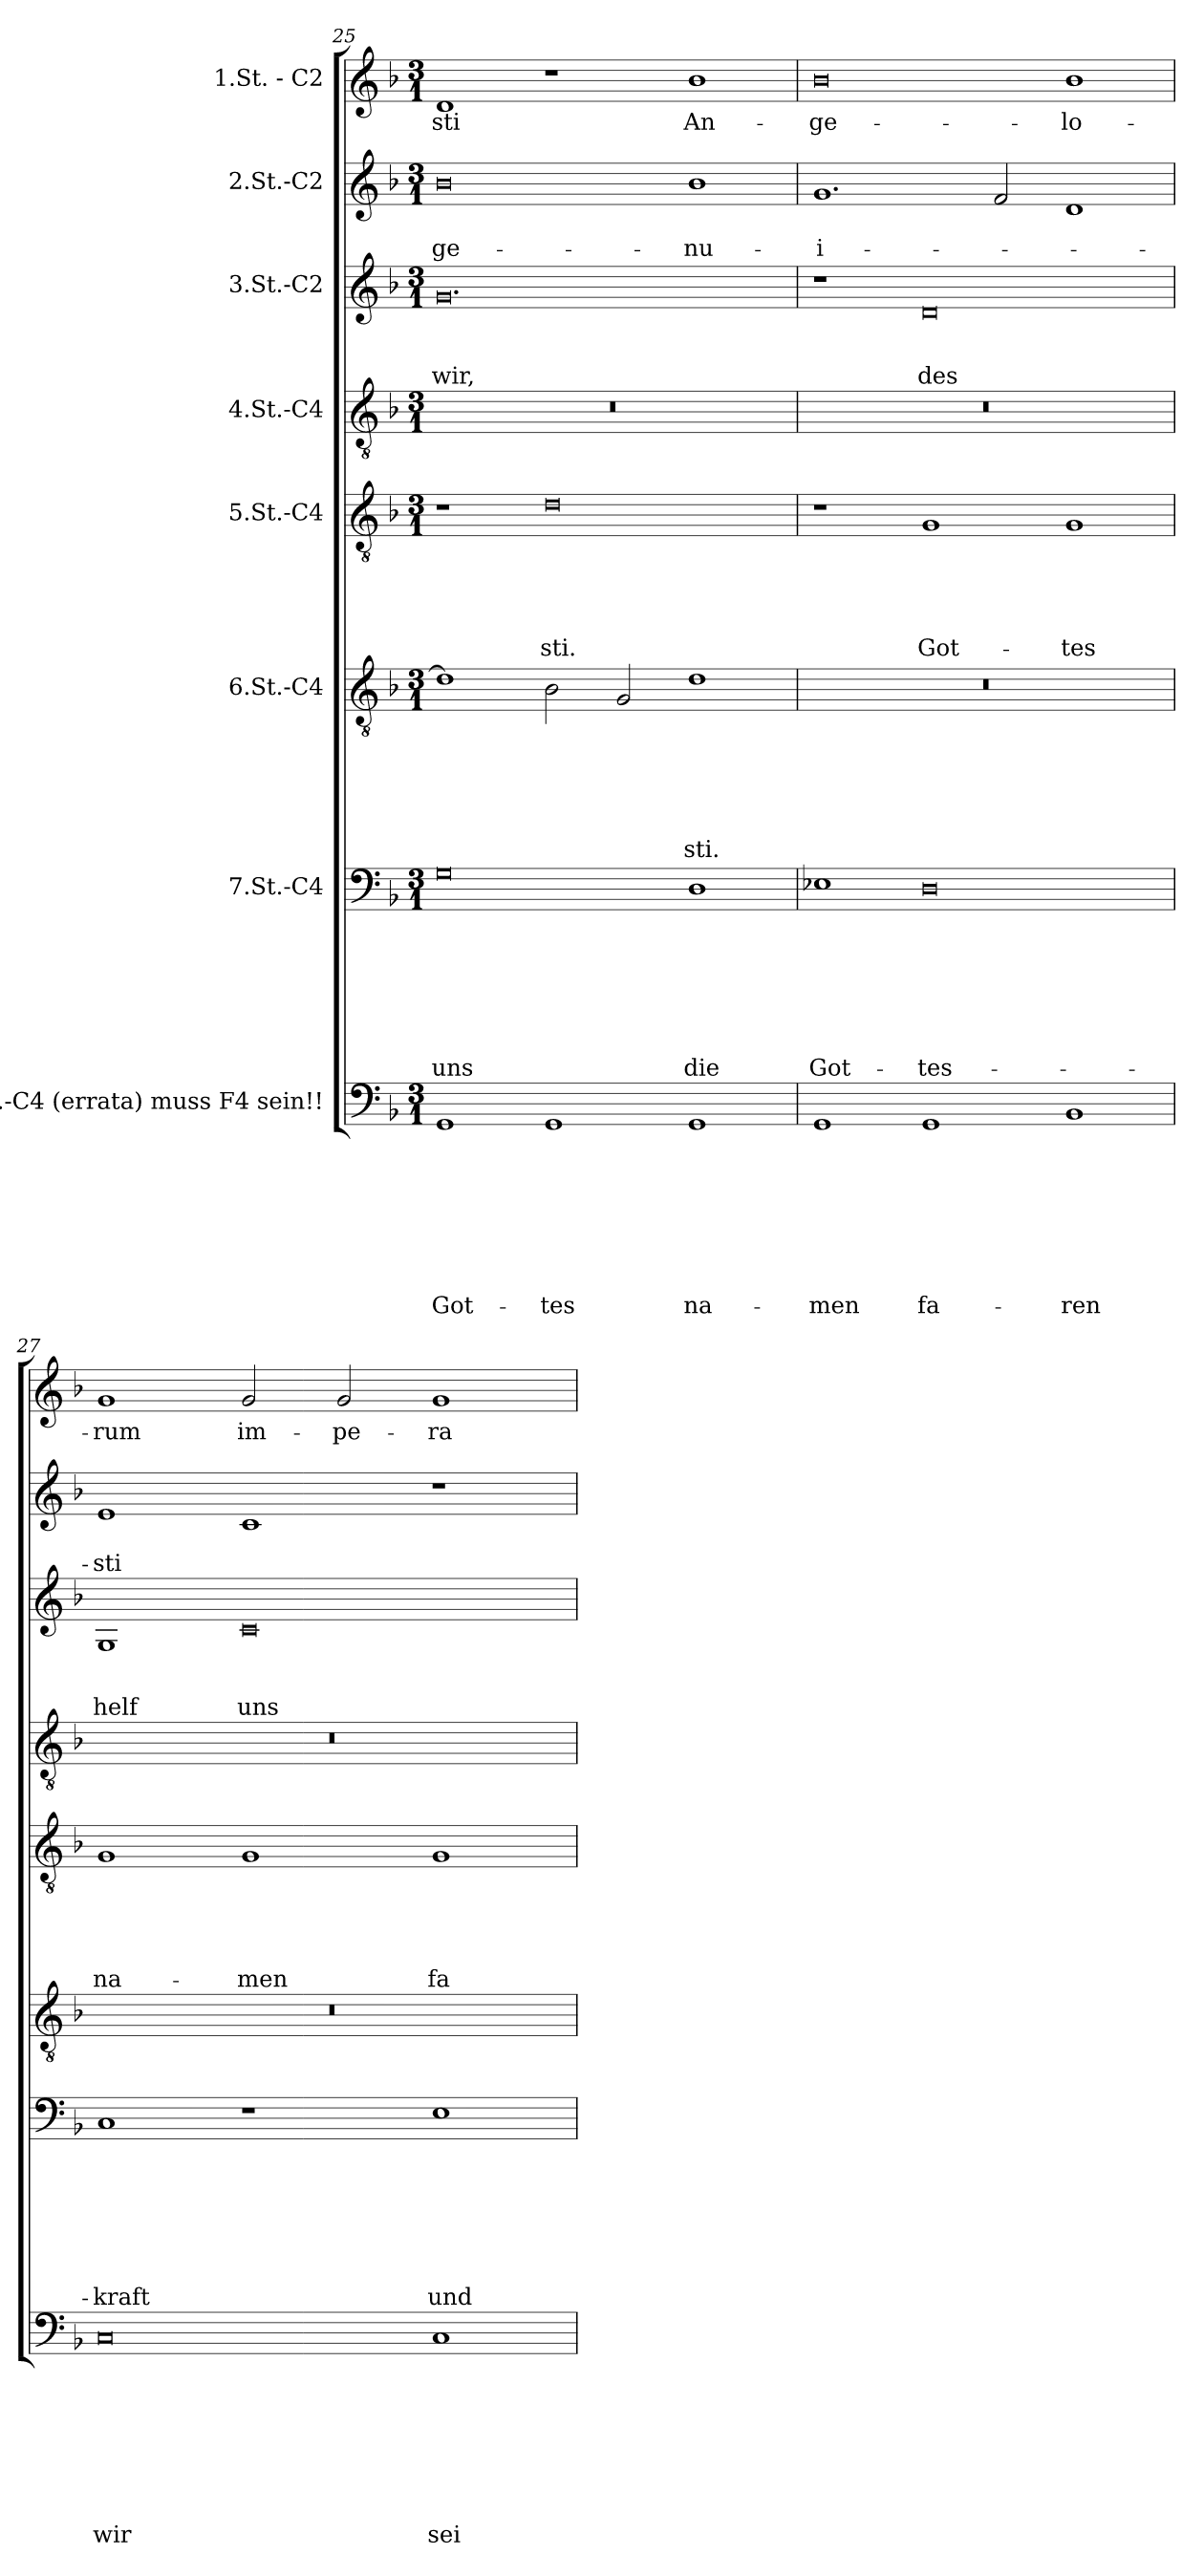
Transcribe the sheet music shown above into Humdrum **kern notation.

**kern	**text	**text	**text	**text	**text	**text	**text	**text	**kern	**text	**text	**text	**text	**text	**text	**text	**kern	**text	**text	**text	**text	**text	**text	**kern	**text	**text	**text	**text	**text	**kern	**kern	**text	**text	**text	**kern	**text	**text	**kern	**text
*part8	*part8	*part8	*part8	*part8	*part8	*part8	*part8	*part8	*part7	*part7	*part7	*part7	*part7	*part7	*part7	*part7	*part6	*part6	*part6	*part6	*part6	*part6	*part6	*part5	*part5	*part5	*part5	*part5	*part5	*part4	*part3	*part3	*part3	*part3	*part2	*part2	*part2	*part1	*part1
*staff8	*staff8	*staff8	*staff8	*staff8	*staff8	*staff8	*staff8	*staff8	*staff7	*staff7	*staff7	*staff7	*staff7	*staff7	*staff7	*staff7	*staff6	*staff6	*staff6	*staff6	*staff6	*staff6	*staff6	*staff5	*staff5	*staff5	*staff5	*staff5	*staff5	*staff4	*staff3	*staff3	*staff3	*staff3	*staff2	*staff2	*staff2	*staff1	*staff1
*I"8.St.-C4 (errata) muss F4 sein!!	*	*	*	*	*	*	*	*	*I"7.St.-C4	*	*	*	*	*	*	*	*I"6.St.-C4	*	*	*	*	*	*	*I"5.St.-C4	*	*	*	*	*	*I"4.St.-C4	*I"3.St.-C2	*	*	*	*I"2.St.-C2	*	*	*I"1.St. - C2	*
!!LO:LB:g=z
*clefF4	*	*	*	*	*	*	*	*	*clefF4	*	*	*	*	*	*	*	*clefGv2	*	*	*	*	*	*	*clefGv2	*	*	*	*	*	*clefGv2	*clefG2	*	*	*	*clefG2	*	*	*clefG2	*
*k[b-]	*	*	*	*	*	*	*	*	*k[b-]	*	*	*	*	*	*	*	*k[b-]	*	*	*	*	*	*	*k[b-]	*	*	*	*	*	*k[b-]	*k[b-]	*	*	*	*k[b-]	*	*	*k[b-]	*
*F:	*	*	*	*	*	*	*	*	*F:	*	*	*	*	*	*	*	*F:	*	*	*	*	*	*	*F:	*	*	*	*	*	*F:	*F:	*	*	*	*F:	*	*	*F:	*
*M3/1	*	*	*	*	*	*	*	*	*M3/1	*	*	*	*	*	*	*	*M3/1	*	*	*	*	*	*	*M3/1	*	*	*	*	*	*M3/1	*M3/1	*	*	*	*M3/1	*	*	*M3/1	*
=25	=25	=25	=25	=25	=25	=25	=25	=25	=25	=25	=25	=25	=25	=25	=25	=25	=25	=25	=25	=25	=25	=25	=25	=25	=25	=25	=25	=25	=25	=25	=25	=25	=25	=25	=25	=25	=25	=25	=25
1GG	.	.	.	.	.	.	.	Got-	0G	.	.	.	.	.	.	uns	1d]	.	.	.	.	.	.	1r	.	.	.	.	.	0.r	0.g	.	.	wir,	0b-	.	ge-	1d	-sti
1GG	.	.	.	.	.	.	.	-tes	.	.	.	.	.	.	.	.	2B-\	.	.	.	.	.	.	0d	.	.	.	.	-sti.	.	.	.	.	.	.	.	.	1r	.
.	.	.	.	.	.	.	.	.	.	.	.	.	.	.	.	.	2G/	.	.	.	.	.	.	.	.	.	.	.	.	.	.	.	.	.	.	.	.	.	.
1GG	.	.	.	.	.	.	.	na-	1D	.	.	.	.	.	.	die	1d	.	.	.	.	.	-sti.	.	.	.	.	.	.	.	.	.	.	.	1b-	.	-nu-	1b-	An-
=26	=26	=26	=26	=26	=26	=26	=26	=26	=26	=26	=26	=26	=26	=26	=26	=26	=26	=26	=26	=26	=26	=26	=26	=26	=26	=26	=26	=26	=26	=26	=26	=26	=26	=26	=26	=26	=26	=26	=26
1GG	.	.	.	.	.	.	.	-men	1E-	.	.	.	.	.	.	Got-	0.r	.	.	.	.	.	.	1r	.	.	.	.	.	0.r	1r	.	.	.	1.g	.	-i-	0b-	-ge-
1GG	.	.	.	.	.	.	.	fa-	0D	.	.	.	.	.	.	-tes-	.	.	.	.	.	.	.	1G	.	.	.	.	Got-	.	0d	.	.	des	.	.	.	.	.
.	.	.	.	.	.	.	.	.	.	.	.	.	.	.	.	.	.	.	.	.	.	.	.	.	.	.	.	.	.	.	.	.	.	.	2f/	.	.	.	.
1BB-	.	.	.	.	.	.	.	-ren	.	.	.	.	.	.	.	.	.	.	.	.	.	.	.	1G	.	.	.	.	-tes	.	.	.	.	.	1d	.	.	1b-	-lo-
=27	=27	=27	=27	=27	=27	=27	=27	=27	=27	=27	=27	=27	=27	=27	=27	=27	=27	=27	=27	=27	=27	=27	=27	=27	=27	=27	=27	=27	=27	=27	=27	=27	=27	=27	=27	=27	=27	=27	=27
0C	.	.	.	.	.	.	.	wir	1C	.	.	.	.	.	.	-kraft	0.r	.	.	.	.	.	.	1G	.	.	.	.	na-	0.r	1G	.	.	helf	1e	.	-sti	1g	-rum
.	.	.	.	.	.	.	.	.	1r	.	.	.	.	.	.	.	.	.	.	.	.	.	.	1G	.	.	.	.	-men	.	0c	.	.	uns	1c	.	.	2g/	im-
.	.	.	.	.	.	.	.	.	.	.	.	.	.	.	.	.	.	.	.	.	.	.	.	.	.	.	.	.	.	.	.	.	.	.	.	.	.	2g/	-pe-
1C	.	.	.	.	.	.	.	sei-	1E	.	.	.	.	.	.	und	.	.	.	.	.	.	.	1G	.	.	.	.	fa-	.	.	.	.	.	1r	.	.	1g	-ra-
=	=	=	=	=	=	=	=	=	=	=	=	=	=	=	=	=	=	=	=	=	=	=	=	=	=	=	=	=	=	=	=	=	=	=	=	=	=	=	=
*-	*-	*-	*-	*-	*-	*-	*-	*-	*-	*-	*-	*-	*-	*-	*-	*-	*-	*-	*-	*-	*-	*-	*-	*-	*-	*-	*-	*-	*-	*-	*-	*-	*-	*-	*-	*-	*-	*-	*-
